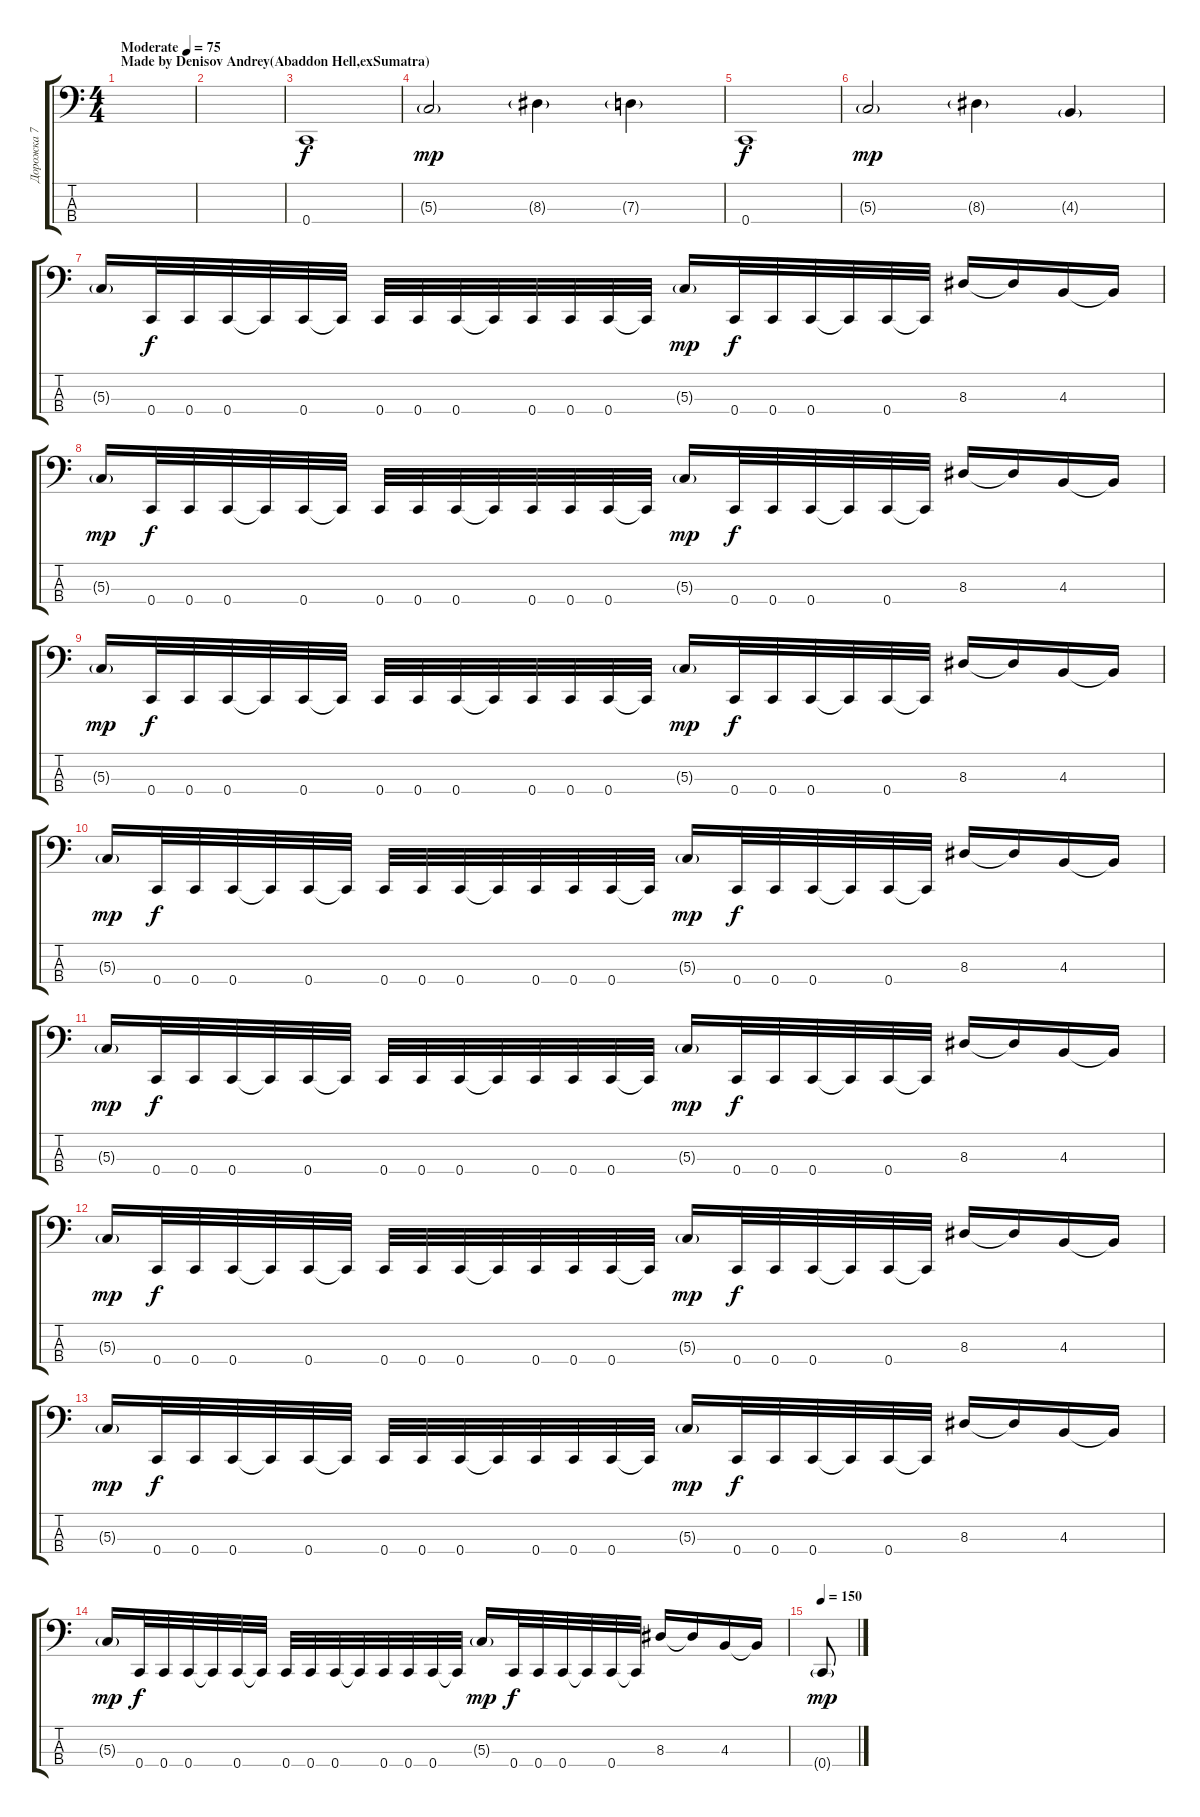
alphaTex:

\track ("Дорожка 7" "Дорожка 7") {instrument electricbassfinger}
\staff {score tabs}
\tuning (F2 C2 G1 C1) {hide}
\ts (4 4)
\section ("" "Made by Denisov Andrey(Abaddon Hell,exSumatra)")
\tempo (75 "Moderate")
\clef f4
\ks c
|
|
0.4.1 |
5.3{g}.2{dy mp} 8.3{g}.4 7.3{g}.4 |
0.4.1{dy f} |
5.3{g}.2{dy mp} 8.3{g}.4 4.3{g}.4 |
5.3{g}.16 0.4.32{dy f} 0.4.32 0.4.32 0.4{t}.32 0.4.32 0.4{t}.32 0.4.32 0.4.32 0.4.32 0.4{t}.32 0.4.32 0.4.32 0.4.32 0.4{t}.32 5.3{g}.16{dy mp} 0.4.32{dy f} 0.4.32 0.4.32 0.4{t}.32 0.4.32 0.4{t}.32 8.3.16 8.3{t}.16 4.3.16 4.3{t}.16 |
5.3{g}.16{dy mp} 0.4.32{dy f} 0.4.32 0.4.32 0.4{t}.32 0.4.32 0.4{t}.32 0.4.32 0.4.32 0.4.32 0.4{t}.32 0.4.32 0.4.32 0.4.32 0.4{t}.32 5.3{g}.16{dy mp} 0.4.32{dy f} 0.4.32 0.4.32 0.4{t}.32 0.4.32 0.4{t}.32 8.3.16 8.3{t}.16 4.3.16 4.3{t}.16 |
5.3{g}.16{dy mp} 0.4.32{dy f} 0.4.32 0.4.32 0.4{t}.32 0.4.32 0.4{t}.32 0.4.32 0.4.32 0.4.32 0.4{t}.32 0.4.32 0.4.32 0.4.32 0.4{t}.32 5.3{g}.16{dy mp} 0.4.32{dy f} 0.4.32 0.4.32 0.4{t}.32 0.4.32 0.4{t}.32 8.3.16 8.3{t}.16 4.3.16 4.3{t}.16 |
5.3{g}.16{dy mp} 0.4.32{dy f} 0.4.32 0.4.32 0.4{t}.32 0.4.32 0.4{t}.32 0.4.32 0.4.32 0.4.32 0.4{t}.32 0.4.32 0.4.32 0.4.32 0.4{t}.32 5.3{g}.16{dy mp} 0.4.32{dy f} 0.4.32 0.4.32 0.4{t}.32 0.4.32 0.4{t}.32 8.3.16 8.3{t}.16 4.3.16 4.3{t}.16 |
5.3{g}.16{dy mp} 0.4.32{dy f} 0.4.32 0.4.32 0.4{t}.32 0.4.32 0.4{t}.32 0.4.32 0.4.32 0.4.32 0.4{t}.32 0.4.32 0.4.32 0.4.32 0.4{t}.32 5.3{g}.16{dy mp} 0.4.32{dy f} 0.4.32 0.4.32 0.4{t}.32 0.4.32 0.4{t}.32 8.3.16 8.3{t}.16 4.3.16 4.3{t}.16 |
5.3{g}.16{dy mp} 0.4.32{dy f} 0.4.32 0.4.32 0.4{t}.32 0.4.32 0.4{t}.32 0.4.32 0.4.32 0.4.32 0.4{t}.32 0.4.32 0.4.32 0.4.32 0.4{t}.32 5.3{g}.16{dy mp} 0.4.32{dy f} 0.4.32 0.4.32 0.4{t}.32 0.4.32 0.4{t}.32 8.3.16 8.3{t}.16 4.3.16 4.3{t}.16 |
5.3{g}.16{dy mp} 0.4.32{dy f} 0.4.32 0.4.32 0.4{t}.32 0.4.32 0.4{t}.32 0.4.32 0.4.32 0.4.32 0.4{t}.32 0.4.32 0.4.32 0.4.32 0.4{t}.32 5.3{g}.16{dy mp} 0.4.32{dy f} 0.4.32 0.4.32 0.4{t}.32 0.4.32 0.4{t}.32 8.3.16 8.3{t}.16 4.3.16 4.3{t}.16 |
5.3{g}.16{dy mp} 0.4.32{dy f} 0.4.32 0.4.32 0.4{t}.32 0.4.32 0.4{t}.32 0.4.32 0.4.32 0.4.32 0.4{t}.32 0.4.32 0.4.32 0.4.32 0.4{t}.32 5.3{g}.16{dy mp} 0.4.32{dy f} 0.4.32 0.4.32 0.4{t}.32 0.4.32 0.4{t}.32 8.3.16 8.3{t}.16 4.3.16 4.3{t}.16 |
\tempo 150
0.4{g}.8{dy mp}
